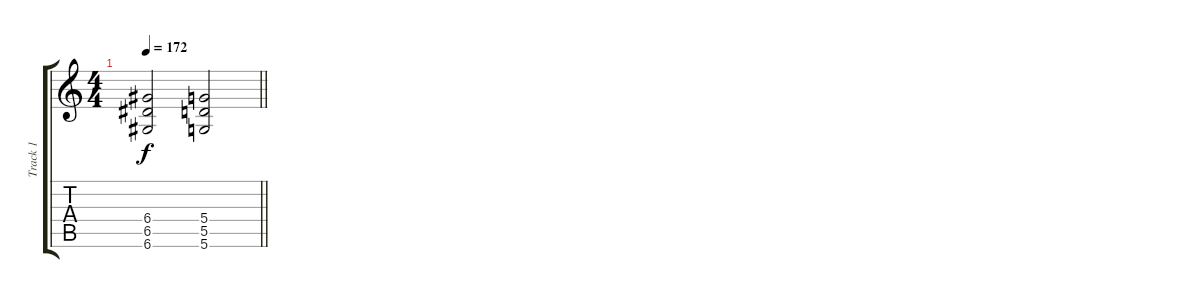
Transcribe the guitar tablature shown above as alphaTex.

\track ("Track 1" "Track 1") {instrument distortionguitar}
\staff {score tabs}
\tuning (E4 B3 G3 D3 A2 D2) {hide}
\ts (4 4)
\tempo 172
\clef g2
\barLineRight lightlight
\ks c
(6.4 6.5 6.6).2{dy f} (5.4 5.5 5.6).2
